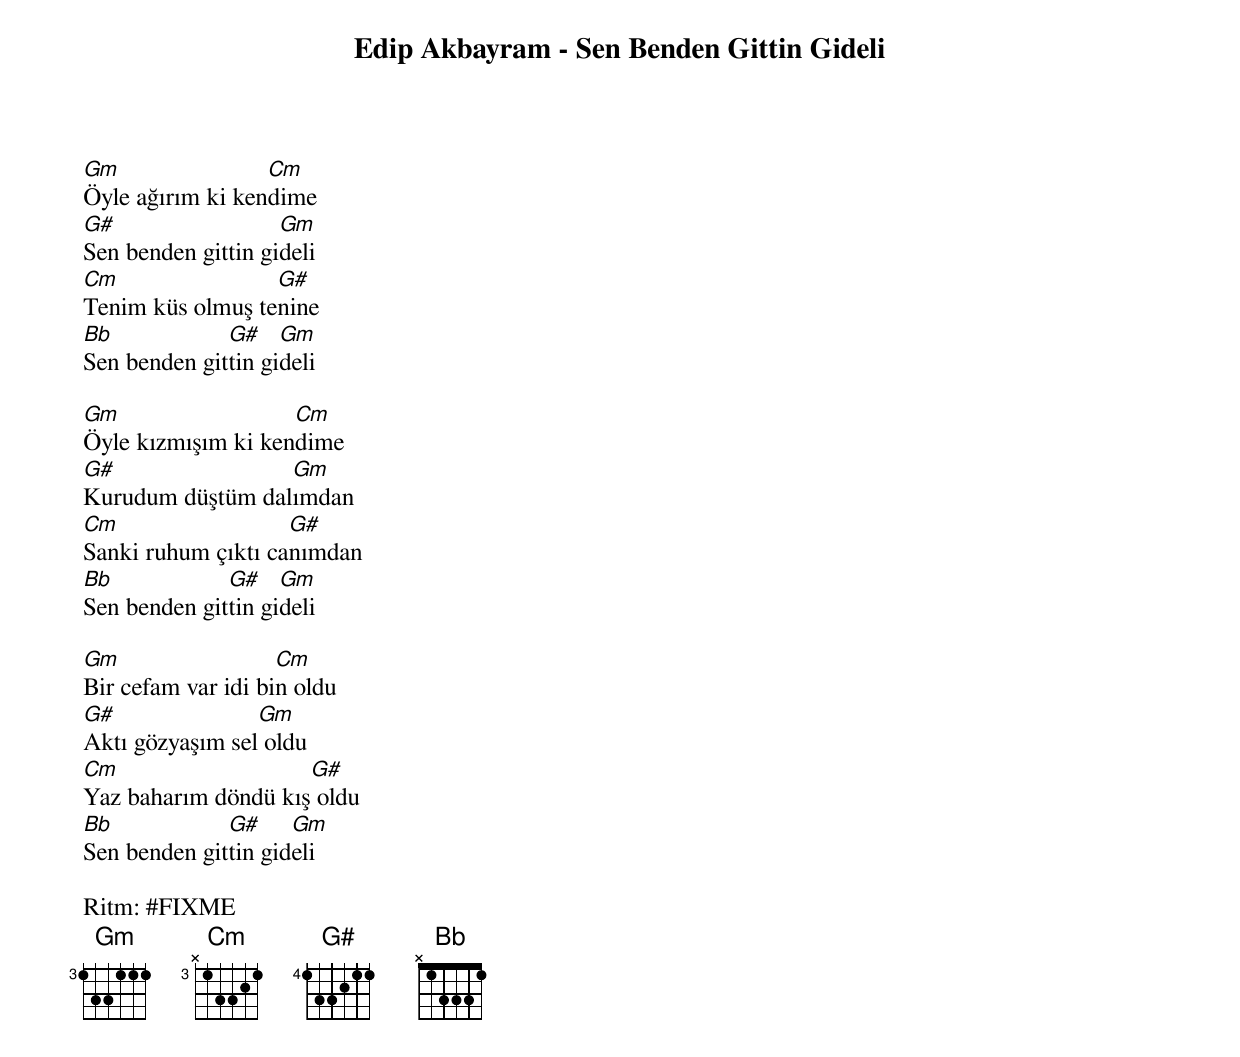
Edip Akbayram - Sen Benden Gittin Gideli

Gm                Cm
Öyle ağırım ki kendime
G#                  Gm
Sen benden gittin gideli
Cm                G#
Tenim küs olmuş tenine
Bb            G#    Gm
Sen benden gittin gideli

Gm                  Cm
Öyle kızmışım ki kendime
G#                Gm
Kurudum düştüm dalımdan
Cm                  G#
Sanki ruhum çıktı canımdan
Bb            G#    Gm
Sen benden gittin gideli

Gm                  Cm
Bir cefam var idi bin oldu
G#               Gm
Aktı gözyaşım sel oldu
Cm                   G#
Yaz baharım döndü kış oldu
Bb            G#     Gm
Sen benden gittin gideli

Ritm: #FIXME
